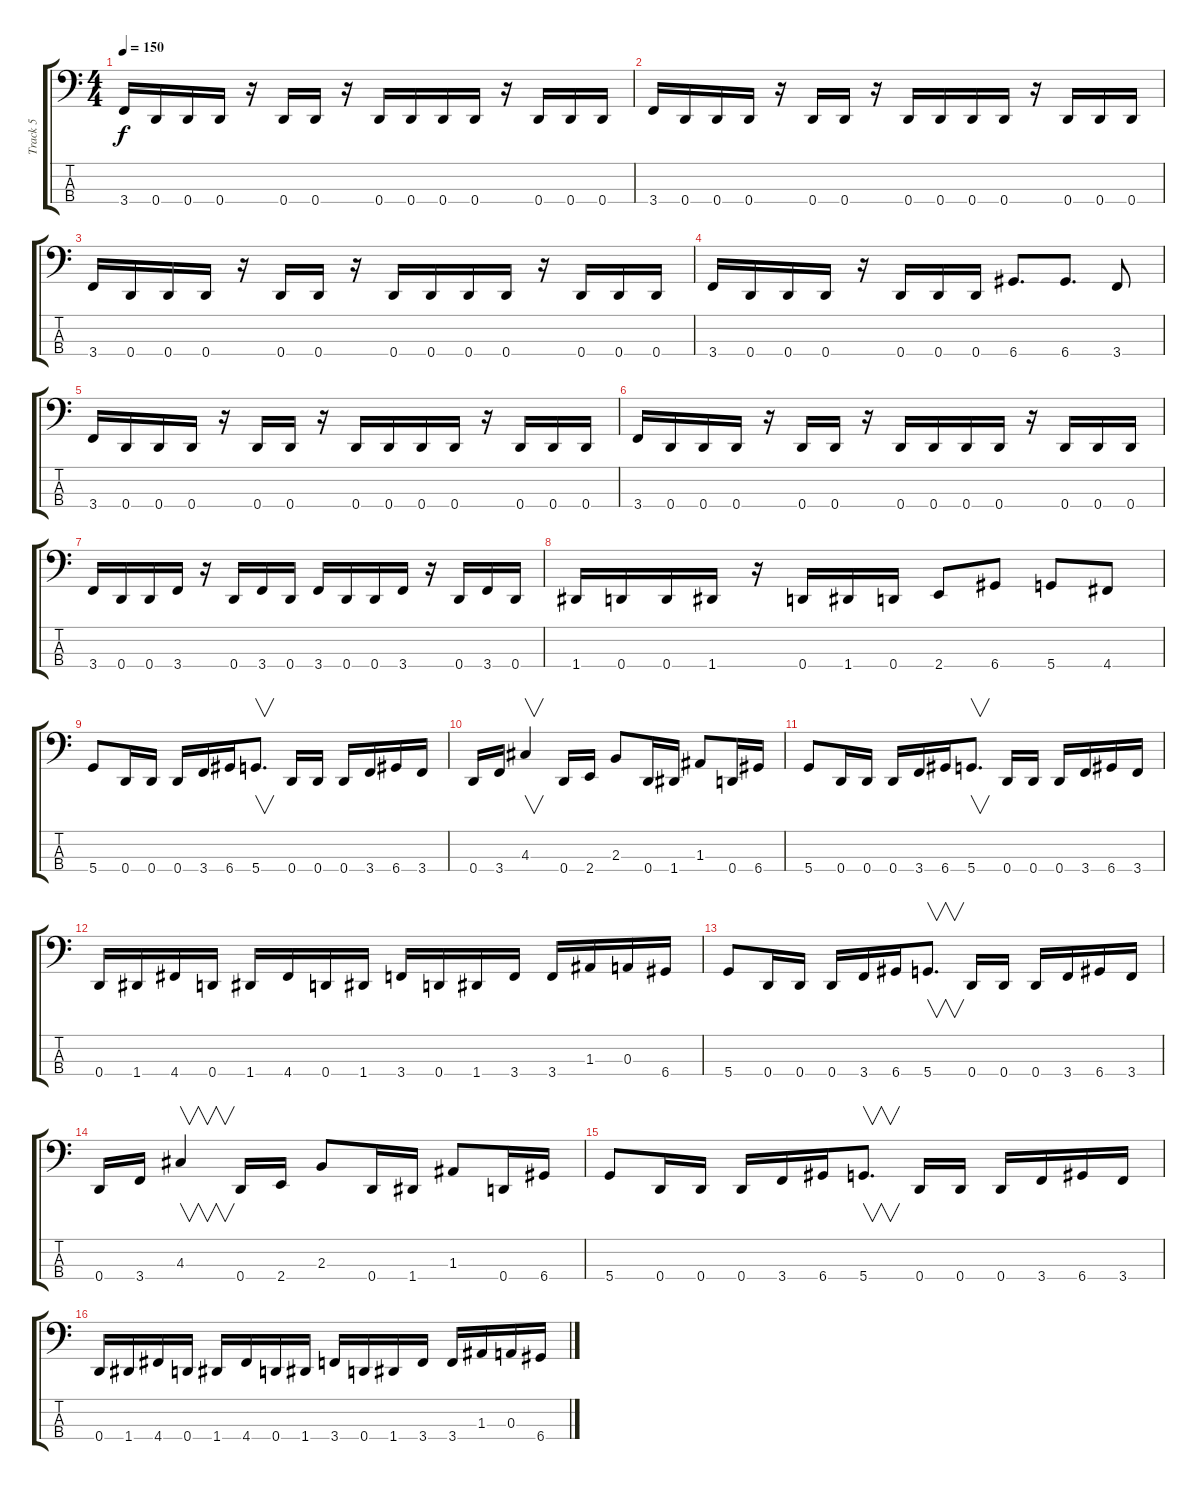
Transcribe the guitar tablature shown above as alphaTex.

\track ("Track 5" "Track 5") {instrument electricbasspick}
\staff {score tabs}
\tuning (G2 D2 A1 D1) {hide}
\ts (4 4)
\tempo 150
\clef f4
\ks c
3.4.16{dy f} 0.4.16 0.4.16 0.4.16 r.16 0.4.16 0.4.16 r.16 0.4.16 0.4.16 0.4.16 0.4.16 r.16 0.4.16 0.4.16 0.4.16 |
3.4.16 0.4.16 0.4.16 0.4.16 r.16 0.4.16 0.4.16 r.16 0.4.16 0.4.16 0.4.16 0.4.16 r.16 0.4.16 0.4.16 0.4.16 |
3.4.16 0.4.16 0.4.16 0.4.16 r.16 0.4.16 0.4.16 r.16 0.4.16 0.4.16 0.4.16 0.4.16 r.16 0.4.16 0.4.16 0.4.16 |
3.4.16 0.4.16 0.4.16 0.4.16 r.16 0.4.16 0.4.16 0.4.16 6.4.8{d} 6.4.8{d} 3.4.8 |
3.4.16 0.4.16 0.4.16 0.4.16 r.16 0.4.16 0.4.16 r.16 0.4.16 0.4.16 0.4.16 0.4.16 r.16 0.4.16 0.4.16 0.4.16 |
3.4.16 0.4.16 0.4.16 0.4.16 r.16 0.4.16 0.4.16 r.16 0.4.16 0.4.16 0.4.16 0.4.16 r.16 0.4.16 0.4.16 0.4.16 |
3.4.16 0.4.16 0.4.16 3.4.16 r.16 0.4.16 3.4.16 0.4.16 3.4.16 0.4.16 0.4.16 3.4.16 r.16 0.4.16 3.4.16 0.4.16 |
1.4.16 0.4.16 0.4.16 1.4.16 r.16 0.4.16 1.4.16 0.4.16 2.4.8 6.4.8 5.4.8 4.4.8 |
5.4.8 0.4.16 0.4.16 0.4.16 3.4.16 6.4.16 5.4.8{v d} 0.4.16 0.4.16 0.4.16 3.4.16 6.4.16 3.4.16 |
0.4.16 3.4.16 4.3.4{v} 0.4.16 2.4.16 2.3.8 0.4.16 1.4.16 1.3.8 0.4.16 6.4.16 |
5.4.8 0.4.16 0.4.16 0.4.16 3.4.16 6.4.16 5.4.8{v d} 0.4.16 0.4.16 0.4.16 3.4.16 6.4.16 3.4.16 |
0.4.16 1.4.16 4.4.16 0.4.16 1.4.16 4.4.16 0.4.16 1.4.16 3.4.16 0.4.16 1.4.16 3.4.16 3.4.16 1.3.16 0.3.16 6.4.16 |
5.4.8 0.4.16 0.4.16 0.4.16 3.4.16 6.4.16 5.4.8{v d} 0.4.16 0.4.16 0.4.16 3.4.16 6.4.16 3.4.16 |
0.4.16 3.4.16 4.3.4{v} 0.4.16 2.4.16 2.3.8 0.4.16 1.4.16 1.3.8 0.4.16 6.4.16 |
5.4.8 0.4.16 0.4.16 0.4.16 3.4.16 6.4.16 5.4.8{v d} 0.4.16 0.4.16 0.4.16 3.4.16 6.4.16 3.4.16 |
0.4.16 1.4.16 4.4.16 0.4.16 1.4.16 4.4.16 0.4.16 1.4.16 3.4.16 0.4.16 1.4.16 3.4.16 3.4.16 1.3.16 0.3.16 6.4.16
